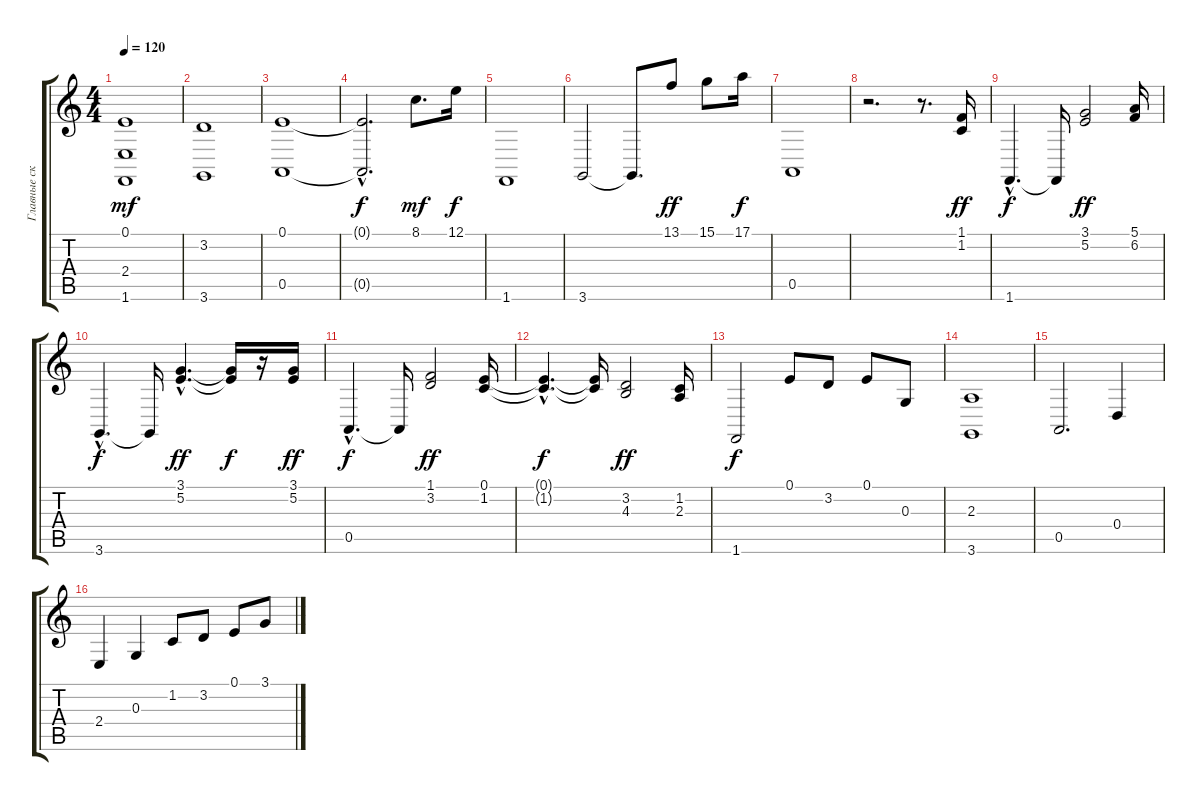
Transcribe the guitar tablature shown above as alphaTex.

\track ("Главные скрипки" "Главные ск") {instrument stringensemble2}
\staff {score tabs}
\tuning (E4 B3 G3 D3 A2 E2) {hide}
\ts (4 4)
\tempo 120
\clef g2
\ks c
(0.1 2.4 1.6).1{dy mf} |
(3.2 3.6).1 |
(0.1 0.5).1 |
(0.1{hac t} 0.5{t}).2{d dy f} 8.1.8{d dy mf} 12.1.16{dy f} |
1.6.1 |
3.6.2 3.6{t}.8{d} 13.1.8{dy ff} 15.1.8 17.1.16{dy f} |
0.5.1 |
r.2{d} r.8{d} (1.1 1.2).16{dy ff} |
1.6{hac}.4{d dy f} 1.6{t}.16 (3.1 5.2).2{dy ff} (5.1 6.2).16 |
3.6{hac}.4{d dy f} 3.6{t}.16 (3.1{hac} 5.2{hac}).4{d dy ff} (3.1{t} 5.2{t}).16{dy f} r.16 (3.1 5.2).16{dy ff} |
0.5{hac}.4{d dy f} 0.5{t}.16 (1.1 3.2).2{dy ff} (0.1 1.2).16 |
(0.1{hac t} 1.2{hac t}).4{d dy f} (0.1{t} 1.2{t}).16 (3.2 4.3).2{dy ff} (1.2 2.3).16 |
1.6.2{dy f} 0.1.8 3.2.8 0.1.8 0.3.8 |
(2.3 3.6).1 |
0.5.2{d} 0.4.4 |
2.4.4 0.3.4 1.2.8 3.2.8 0.1.8 3.1.8
